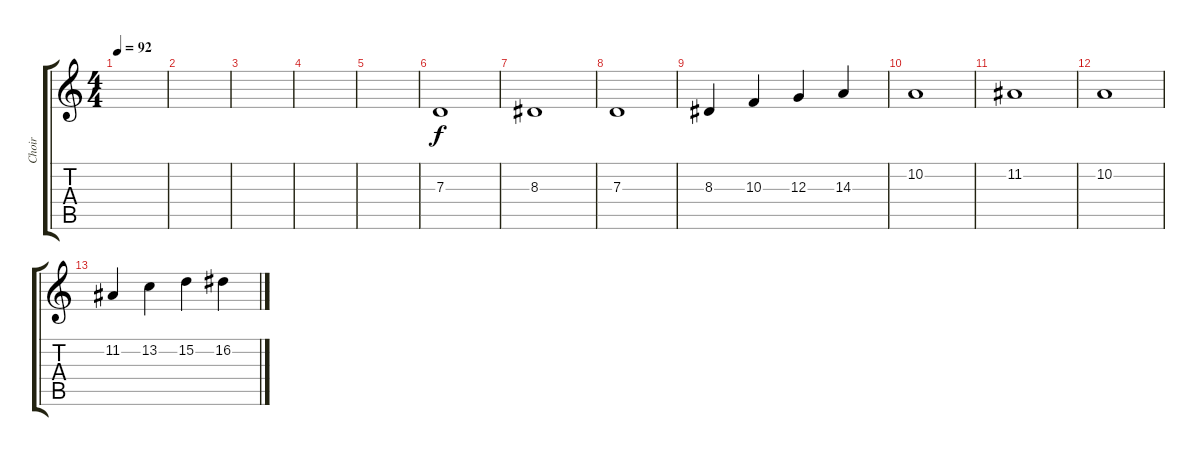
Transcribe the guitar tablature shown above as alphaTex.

\track ("Choir" "Choir") {instrument choiraahs}
\staff {score tabs}
\tuning (E4 B3 G3 D3 A2 E2) {hide}
\ts (4 4)
\tempo 92
\clef g2
\ks c
|
|
|
|
|
7.3.1 |
8.3.1 |
7.3.1 |
8.3.4 10.3.4 12.3.4 14.3.4 |
10.2.1 |
11.2.1 |
10.2.1 |
11.2.4 13.2.4 15.2.4 16.2.4
